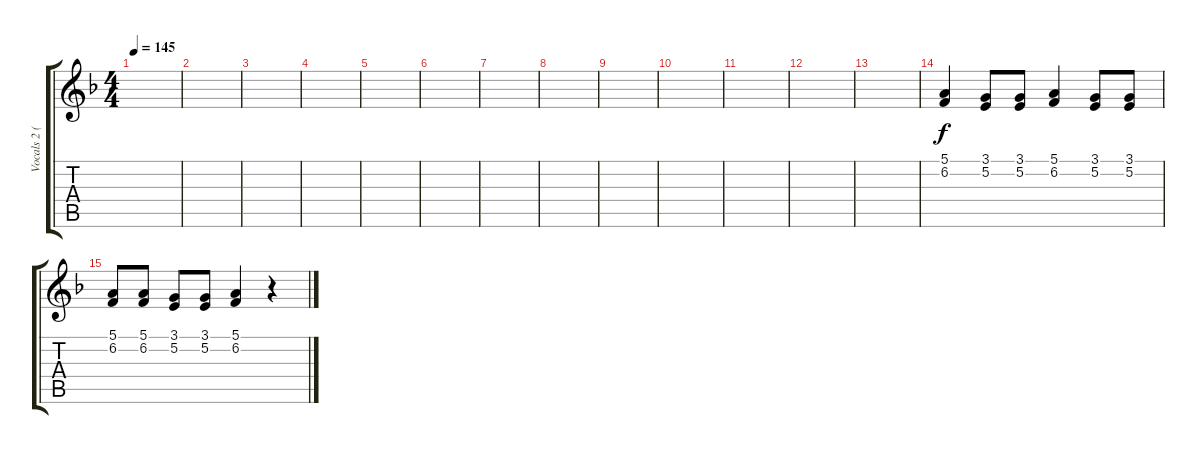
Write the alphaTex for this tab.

\track ("Vocals 2 (Noodles, Greg K.)" "Vocals 2 (") {instrument clarinet}
\staff {score tabs}
\tuning (E4 B3 G3 D3 A2 E2) {hide}
\ts (4 4)
\tempo 145
\clef g2
\ks f
|
|
|
|
|
|
|
|
|
|
|
|
|
(5.1 6.2).4 (3.1 5.2).8 (3.1 5.2).8 (5.1 6.2).4 (3.1 5.2).8 (3.1 5.2).8 |
(5.1 6.2).8 (5.1 6.2).8 (3.1 5.2).8 (3.1 5.2).8 (5.1 6.2).4 r.4
